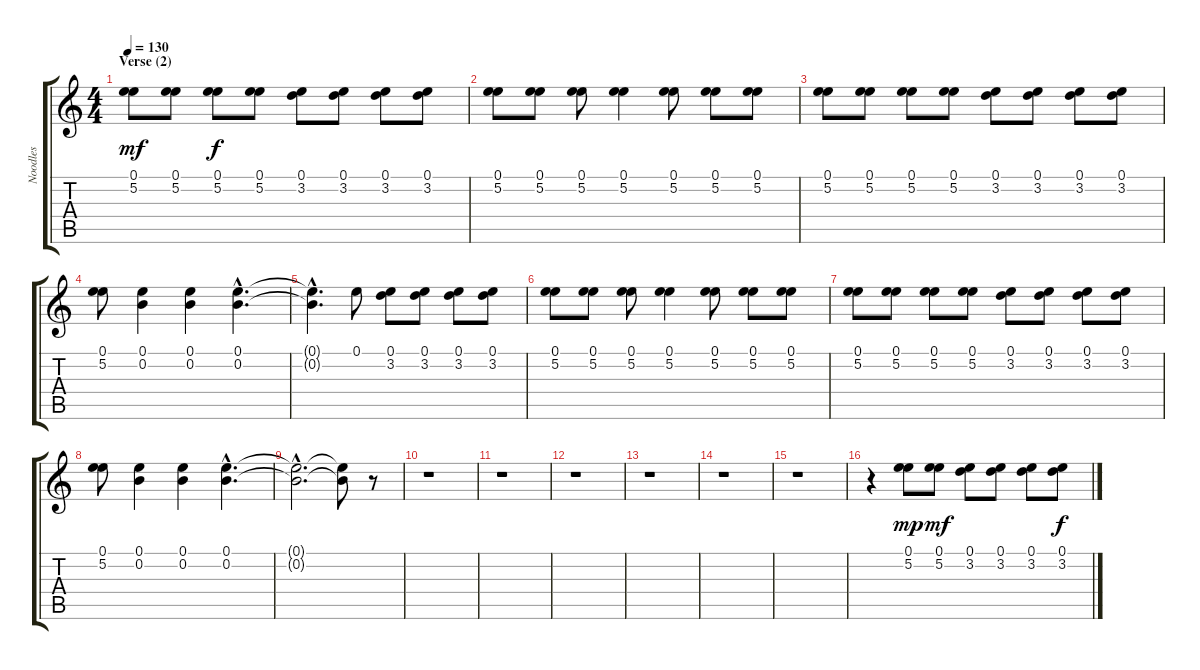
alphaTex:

\track ("Noodles" "Noodles") {instrument electricguitarclean}
\staff {score tabs}
\tuning (E4 B3 G3 D3 A2 E2) {hide}
\ts (4 4)
\section ("" "Verse (2)")
\tempo 130
\clef g2
\ks c
(0.1 5.2).8{dy mf} (0.1 5.2).8 (0.1 5.2).8{dy f} (0.1 5.2).8 (0.1 3.2).8 (0.1 3.2).8 (0.1 3.2).8 (0.1 3.2).8 |
(0.1 5.2).8 (0.1 5.2).8 (0.1 5.2).8 (0.1 5.2).4 (0.1 5.2).8 (0.1 5.2).8 (0.1 5.2).8 |
(0.1 5.2).8 (0.1 5.2).8 (0.1 5.2).8 (0.1 5.2).8 (0.1 3.2).8 (0.1 3.2).8 (0.1 3.2).8 (0.1 3.2).8 |
(0.1 5.2).8 (0.1 0.2).4 (0.1 0.2).4 (0.1{hac} 0.2{hac}).4{d} |
(0.1{hac t} 0.2{hac t}).4{d} 0.1.8 (0.1 3.2).8 (0.1 3.2).8 (0.1 3.2).8 (0.1 3.2).8 |
(0.1 5.2).8 (0.1 5.2).8 (0.1 5.2).8 (0.1 5.2).4 (0.1 5.2).8 (0.1 5.2).8 (0.1 5.2).8 |
(0.1 5.2).8 (0.1 5.2).8 (0.1 5.2).8 (0.1 5.2).8 (0.1 3.2).8 (0.1 3.2).8 (0.1 3.2).8 (0.1 3.2).8 |
(0.1 5.2).8 (0.1 0.2).4 (0.1 0.2).4 (0.1{hac} 0.2{hac}).4{d} |
(0.1{hac t} 0.2{hac t}).2{d} (0.1{t} 0.2{t}).8 r.8 |
r.1 |
r.1 |
r.1 |
r.1 |
r.1 |
r.1 |
r.4 (0.1 5.2).8{dy mp} (0.1 5.2).8{dy mf} (0.1 3.2).8 (0.1 3.2).8 (0.1 3.2).8 (0.1 3.2).8{dy f}
